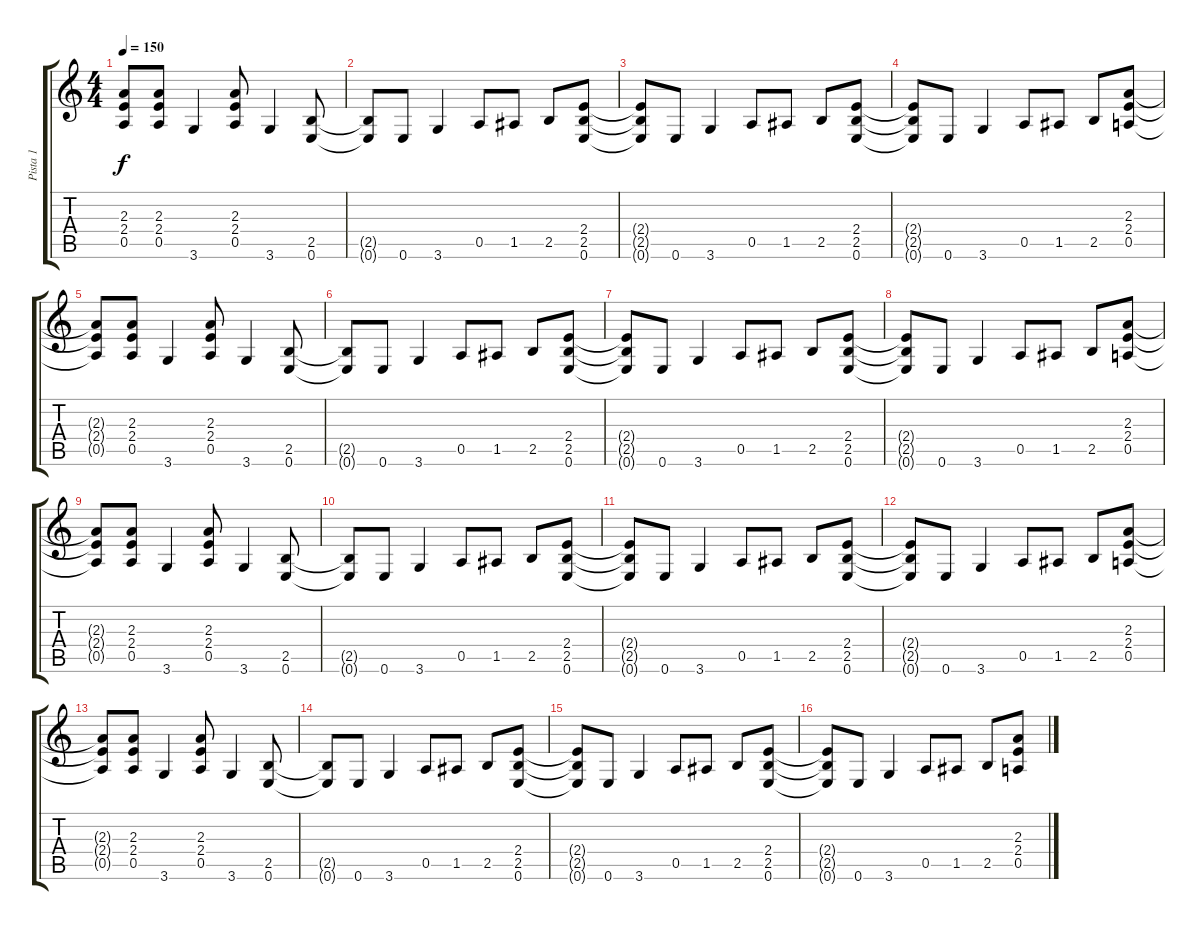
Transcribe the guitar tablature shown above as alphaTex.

\track ("Pista 1" "Pista 1") {instrument distortionguitar}
\staff {score tabs}
\tuning (E4 B3 G3 D3 A2 E2) {hide}
\ts (4 4)
\tempo 150
\clef g2
\ks c
(2.3{t} 2.4{t} 0.5{t}).8{dy f} (2.3 2.4 0.5).8 3.6.4 (2.3 2.4 0.5).8 3.6.4 (2.5 0.6).8 |
(2.5{t} 0.6{t}).8 0.6.8 3.6.4 0.5.8 1.5.8 2.5.8 (2.4 2.5 0.6).8 |
(2.4{t} 2.5{t} 0.6{t}).8 0.6.8 3.6.4 0.5.8 1.5.8 2.5.8 (2.4 2.5 0.6).8 |
(2.4{t} 2.5{t} 0.6{t}).8 0.6.8 3.6.4 0.5.8 1.5.8 2.5.8 (2.3 2.4 0.5).8 |
(2.3{t} 2.4{t} 0.5{t}).8 (2.3 2.4 0.5).8 3.6.4 (2.3 2.4 0.5).8 3.6.4 (2.5 0.6).8 |
(2.5{t} 0.6{t}).8 0.6.8 3.6.4 0.5.8 1.5.8 2.5.8 (2.4 2.5 0.6).8 |
(2.4{t} 2.5{t} 0.6{t}).8 0.6.8 3.6.4 0.5.8 1.5.8 2.5.8 (2.4 2.5 0.6).8 |
(2.4{t} 2.5{t} 0.6{t}).8 0.6.8 3.6.4 0.5.8 1.5.8 2.5.8 (2.3 2.4 0.5).8 |
(2.3{t} 2.4{t} 0.5{t}).8 (2.3 2.4 0.5).8 3.6.4 (2.3 2.4 0.5).8 3.6.4 (2.5 0.6).8 |
(2.5{t} 0.6{t}).8 0.6.8 3.6.4 0.5.8 1.5.8 2.5.8 (2.4 2.5 0.6).8 |
(2.4{t} 2.5{t} 0.6{t}).8 0.6.8 3.6.4 0.5.8 1.5.8 2.5.8 (2.4 2.5 0.6).8 |
(2.4{t} 2.5{t} 0.6{t}).8 0.6.8 3.6.4 0.5.8 1.5.8 2.5.8 (2.3 2.4 0.5).8 |
(2.3{t} 2.4{t} 0.5{t}).8 (2.3 2.4 0.5).8 3.6.4 (2.3 2.4 0.5).8 3.6.4 (2.5 0.6).8 |
(2.5{t} 0.6{t}).8 0.6.8 3.6.4 0.5.8 1.5.8 2.5.8 (2.4 2.5 0.6).8 |
(2.4{t} 2.5{t} 0.6{t}).8 0.6.8 3.6.4 0.5.8 1.5.8 2.5.8 (2.4 2.5 0.6).8 |
(2.4{t} 2.5{t} 0.6{t}).8 0.6.8 3.6.4 0.5.8 1.5.8 2.5.8 (2.3 2.4 0.5).8
